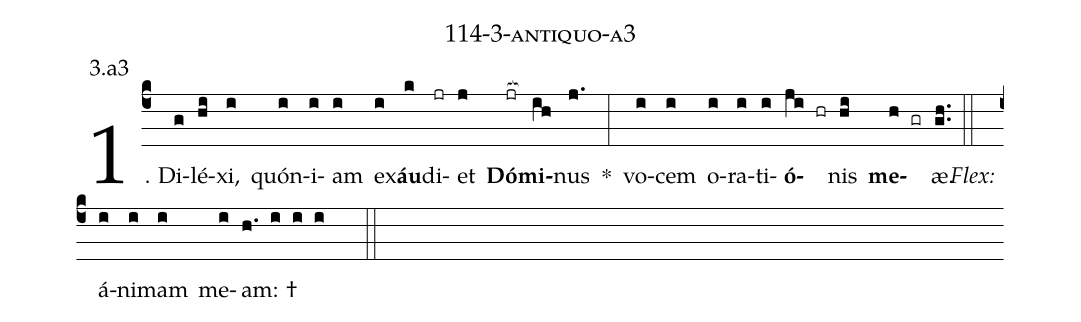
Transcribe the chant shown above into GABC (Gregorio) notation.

name: 114-3-antiquo-a3;
annotation: 3.a3;
%%
(c4)1. Di(g)lé(hi)xi,(i) quón(i)i(i)am(i) ex(i)<b>áu</b>(k)di(jr)et(j) <b>Dó</b>(jr[ocb:1{])<b>mi</b>(ih[ocb:0}])nus(j.) *(:) vo(i)cem(i) o(i)ra(i)ti(i)<b>ó</b>(ji hr)nis(hi) <b>me</b>(h gr)æ.(gh..) (::)
<i>Flex:</i>()  á(i)ni(i)mam(i) me(i)am: †(h. i i i  ::)
